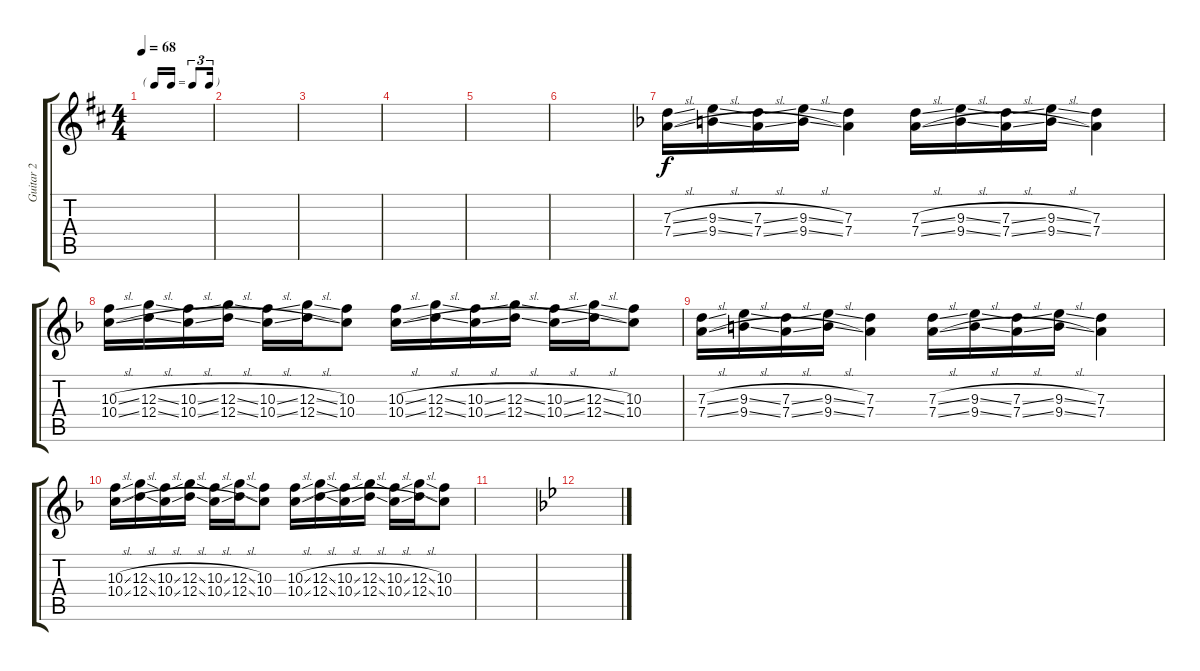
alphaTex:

\track ("Guitar 2" "Guitar 2") {instrument electricguitarclean}
\staff {score tabs}
\tuning (E4 B3 G3 D3 A2 E2) {hide}
\ts (4 4)
\tf triplet16th
\tempo 68
\clef g2
\ks d
|
|
|
|
|
|
\ks f
(7.3{sl} 7.4{sl}).16 (9.3{sl} 9.4{sl}).16 (7.3{sl} 7.4{sl}).16 (9.3{sl} 9.4{sl}).16 (7.3 7.4).4 (7.3{sl} 7.4{sl}).16 (9.3{sl} 9.4{sl}).16 (7.3{sl} 7.4{sl}).16 (9.3{sl} 9.4{sl}).16 (7.3 7.4).4 |
(10.3{sl} 10.4{sl}).16 (12.3{sl} 12.4{sl}).16 (10.3{sl} 10.4{sl}).16 (12.3{sl} 12.4{sl}).16 (10.3{sl} 10.4{sl}).16 (12.3{sl} 12.4{sl}).16 (10.3 10.4).8 (10.3{sl} 10.4{sl}).16 (12.3{sl} 12.4{sl}).16 (10.3{sl} 10.4{sl}).16 (12.3{sl} 12.4{sl}).16 (10.3{sl} 10.4{sl}).16 (12.3{sl} 12.4{sl}).16 (10.3 10.4).8 |
(7.3{sl} 7.4{sl}).16 (9.3{sl} 9.4{sl}).16 (7.3{sl} 7.4{sl}).16 (9.3{sl} 9.4{sl}).16 (7.3 7.4).4 (7.3{sl} 7.4{sl}).16 (9.3{sl} 9.4{sl}).16 (7.3{sl} 7.4{sl}).16 (9.3{sl} 9.4{sl}).16 (7.3 7.4).4 |
(10.3{sl} 10.4{sl}).16 (12.3{sl} 12.4{sl}).16 (10.3{sl} 10.4{sl}).16 (12.3{sl} 12.4{sl}).16 (10.3{sl} 10.4{sl}).16 (12.3{sl} 12.4{sl}).16 (10.3 10.4).8 (10.3{sl} 10.4{sl}).16 (12.3{sl} 12.4{sl}).16 (10.3{sl} 10.4{sl}).16 (12.3{sl} 12.4{sl}).16 (10.3{sl} 10.4{sl}).16 (12.3{sl} 12.4{sl}).16 (10.3 10.4).8 |
|
\ks bb
